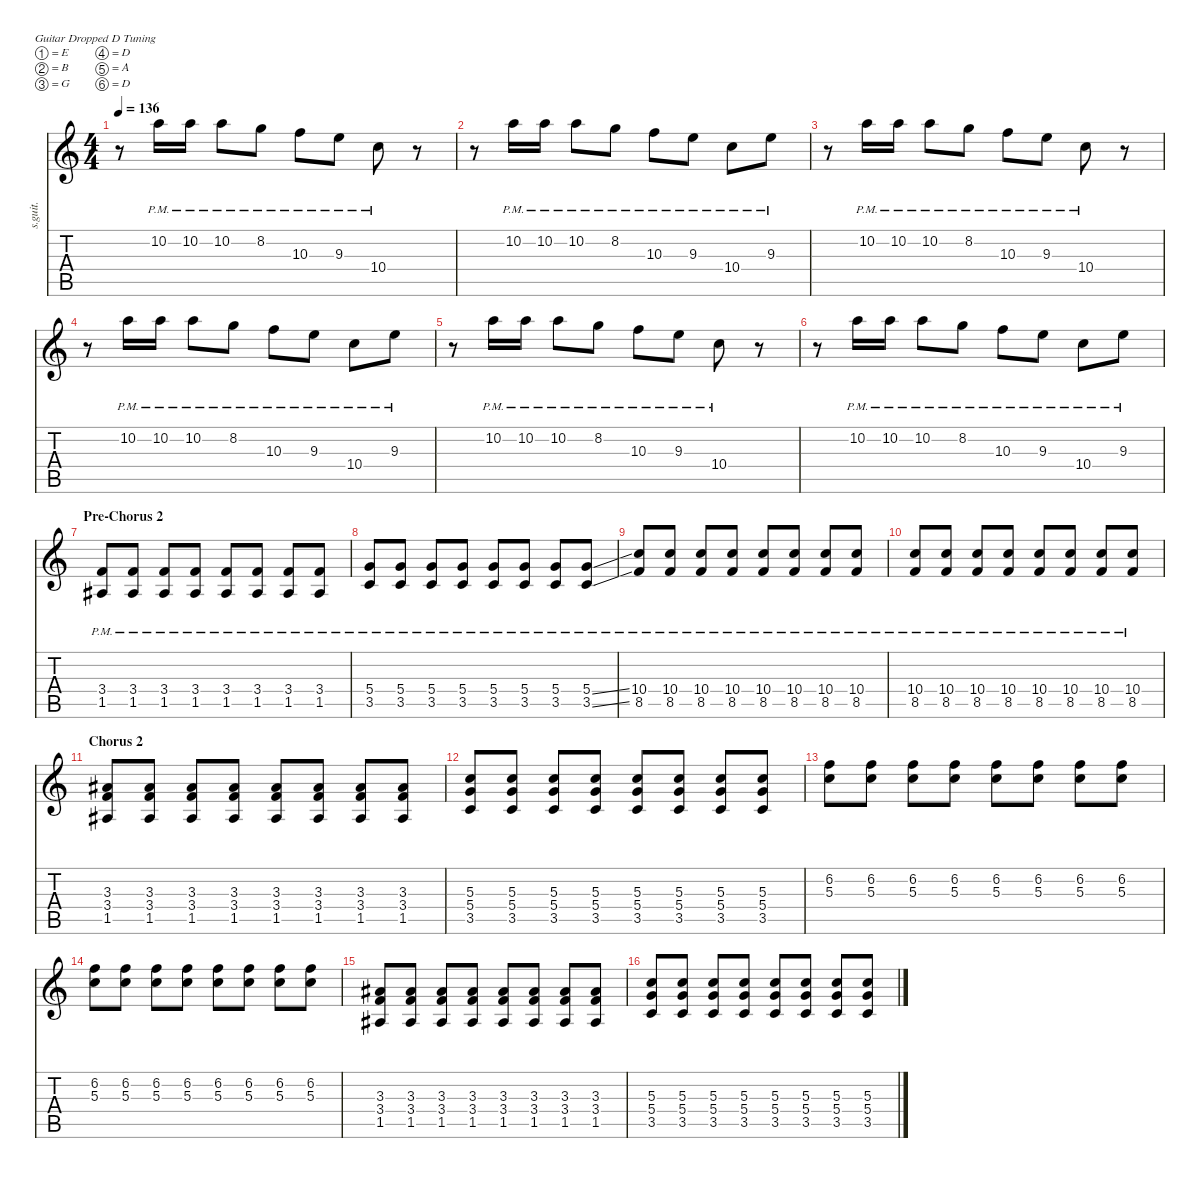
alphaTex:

\defaultSystemsLayout 4
\hideDynamics
\bracketExtendMode nobrackets
\track ("Taylor York - Lead" "s.guit.") {instrument overdrivenguitar}
\staff {score tabs}
\tuning (E4 B3 G3 D3 A2 D2)
\ts (4 4)
\tempo 136
\clef g2
\ks c
r.8{dy f} 10.2{pm}.16{lyrics (0 "") lyrics (1 "") lyrics (2 "") lyrics (3 "") lyrics (4 "")} 10.2{pm}.16{lyrics (0 "") lyrics (1 "") lyrics (2 "") lyrics (3 "") lyrics (4 "")} 10.2{pm}.8{lyrics (0 "") lyrics (1 "") lyrics (2 "") lyrics (3 "") lyrics (4 "")} 8.2{pm}.8{lyrics (0 "") lyrics (1 "") lyrics (2 "") lyrics (3 "") lyrics (4 "")} 10.3{pm}.8{lyrics (0 "") lyrics (1 "") lyrics (2 "") lyrics (3 "") lyrics (4 "")} 9.3{pm}.8{lyrics (0 "") lyrics (1 "") lyrics (2 "") lyrics (3 "") lyrics (4 "")} 10.4{pm}.8{lyrics (0 "") lyrics (1 "") lyrics (2 "") lyrics (3 "") lyrics (4 "")} r.8 |
r.8 10.2{pm}.16{lyrics (0 "") lyrics (1 "") lyrics (2 "") lyrics (3 "") lyrics (4 "")} 10.2{pm}.16{lyrics (0 "") lyrics (1 "") lyrics (2 "") lyrics (3 "") lyrics (4 "")} 10.2{pm}.8{lyrics (0 "") lyrics (1 "") lyrics (2 "") lyrics (3 "") lyrics (4 "")} 8.2{pm}.8{lyrics (0 "") lyrics (1 "") lyrics (2 "") lyrics (3 "") lyrics (4 "")} 10.3{pm}.8{lyrics (0 "") lyrics (1 "") lyrics (2 "") lyrics (3 "") lyrics (4 "")} 9.3{pm}.8{lyrics (0 "") lyrics (1 "") lyrics (2 "") lyrics (3 "") lyrics (4 "")} 10.4{pm}.8{lyrics (0 "") lyrics (1 "") lyrics (2 "") lyrics (3 "") lyrics (4 "")} 9.3{pm}.8{lyrics (0 "") lyrics (1 "") lyrics (2 "") lyrics (3 "") lyrics (4 "")} |
r.8 10.2{pm}.16{lyrics (0 "") lyrics (1 "") lyrics (2 "") lyrics (3 "") lyrics (4 "")} 10.2{pm}.16{lyrics (0 "") lyrics (1 "") lyrics (2 "") lyrics (3 "") lyrics (4 "")} 10.2{pm}.8{lyrics (0 "") lyrics (1 "") lyrics (2 "") lyrics (3 "") lyrics (4 "")} 8.2{pm}.8{lyrics (0 "") lyrics (1 "") lyrics (2 "") lyrics (3 "") lyrics (4 "")} 10.3{pm}.8{lyrics (0 "") lyrics (1 "") lyrics (2 "") lyrics (3 "") lyrics (4 "")} 9.3{pm}.8{lyrics (0 "") lyrics (1 "") lyrics (2 "") lyrics (3 "") lyrics (4 "")} 10.4{pm}.8{lyrics (0 "") lyrics (1 "") lyrics (2 "") lyrics (3 "") lyrics (4 "")} r.8 |
r.8 10.2{pm}.16{lyrics (0 "") lyrics (1 "") lyrics (2 "") lyrics (3 "") lyrics (4 "")} 10.2{pm}.16{lyrics (0 "") lyrics (1 "") lyrics (2 "") lyrics (3 "") lyrics (4 "")} 10.2{pm}.8{lyrics (0 "") lyrics (1 "") lyrics (2 "") lyrics (3 "") lyrics (4 "")} 8.2{pm}.8{lyrics (0 "") lyrics (1 "") lyrics (2 "") lyrics (3 "") lyrics (4 "")} 10.3{pm}.8{lyrics (0 "") lyrics (1 "") lyrics (2 "") lyrics (3 "") lyrics (4 "")} 9.3{pm}.8{lyrics (0 "") lyrics (1 "") lyrics (2 "") lyrics (3 "") lyrics (4 "")} 10.4{pm}.8{lyrics (0 "") lyrics (1 "") lyrics (2 "") lyrics (3 "") lyrics (4 "")} 9.3{pm}.8{lyrics (0 "") lyrics (1 "") lyrics (2 "") lyrics (3 "") lyrics (4 "")} |
r.8 10.2{pm}.16{lyrics (0 "") lyrics (1 "") lyrics (2 "") lyrics (3 "") lyrics (4 "")} 10.2{pm}.16{lyrics (0 "") lyrics (1 "") lyrics (2 "") lyrics (3 "") lyrics (4 "")} 10.2{pm}.8{lyrics (0 "") lyrics (1 "") lyrics (2 "") lyrics (3 "") lyrics (4 "")} 8.2{pm}.8{lyrics (0 "") lyrics (1 "") lyrics (2 "") lyrics (3 "") lyrics (4 "")} 10.3{pm}.8{lyrics (0 "") lyrics (1 "") lyrics (2 "") lyrics (3 "") lyrics (4 "")} 9.3{pm}.8{lyrics (0 "") lyrics (1 "") lyrics (2 "") lyrics (3 "") lyrics (4 "")} 10.4{pm}.8{lyrics (0 "") lyrics (1 "") lyrics (2 "") lyrics (3 "") lyrics (4 "")} r.8 |
r.8 10.2{pm}.16{lyrics (0 "") lyrics (1 "") lyrics (2 "") lyrics (3 "") lyrics (4 "")} 10.2{pm}.16{lyrics (0 "") lyrics (1 "") lyrics (2 "") lyrics (3 "") lyrics (4 "")} 10.2{pm}.8{lyrics (0 "") lyrics (1 "") lyrics (2 "") lyrics (3 "") lyrics (4 "")} 8.2{pm}.8{lyrics (0 "") lyrics (1 "") lyrics (2 "") lyrics (3 "") lyrics (4 "")} 10.3{pm}.8{lyrics (0 "") lyrics (1 "") lyrics (2 "") lyrics (3 "") lyrics (4 "")} 9.3{pm}.8{lyrics (0 "") lyrics (1 "") lyrics (2 "") lyrics (3 "") lyrics (4 "")} 10.4{pm}.8{lyrics (0 "") lyrics (1 "") lyrics (2 "") lyrics (3 "") lyrics (4 "")} 9.3{pm}.8{lyrics (0 "") lyrics (1 "") lyrics (2 "") lyrics (3 "") lyrics (4 "")} |
\section ("" "Pre-Chorus 2")
(3.4{pm} 1.5{pm acc #}).8{lyrics (0 "") lyrics (1 "") lyrics (2 "") lyrics (3 "") lyrics (4 "")} (3.4{pm} 1.5{pm acc #}).8{lyrics (0 "") lyrics (1 "") lyrics (2 "") lyrics (3 "") lyrics (4 "")} (3.4{pm} 1.5{pm acc #}).8{lyrics (0 "") lyrics (1 "") lyrics (2 "") lyrics (3 "") lyrics (4 "")} (3.4{pm} 1.5{pm acc #}).8{lyrics (0 "") lyrics (1 "") lyrics (2 "") lyrics (3 "") lyrics (4 "")} (3.4{pm} 1.5{pm acc #}).8{lyrics (0 "") lyrics (1 "") lyrics (2 "") lyrics (3 "") lyrics (4 "")} (3.4{pm} 1.5{pm acc #}).8{lyrics (0 "") lyrics (1 "") lyrics (2 "") lyrics (3 "") lyrics (4 "")} (3.4{pm} 1.5{pm acc #}).8{lyrics (0 "") lyrics (1 "") lyrics (2 "") lyrics (3 "") lyrics (4 "")} (3.4{pm} 1.5{pm acc #}).8{lyrics (0 "") lyrics (1 "") lyrics (2 "") lyrics (3 "") lyrics (4 "")} |
(5.4{pm} 3.5{pm}).8{lyrics (0 "") lyrics (1 "") lyrics (2 "") lyrics (3 "") lyrics (4 "")} (5.4{pm} 3.5{pm}).8{lyrics (0 "") lyrics (1 "") lyrics (2 "") lyrics (3 "") lyrics (4 "")} (5.4{pm} 3.5{pm}).8{lyrics (0 "") lyrics (1 "") lyrics (2 "") lyrics (3 "") lyrics (4 "")} (5.4{pm} 3.5{pm}).8{lyrics (0 "") lyrics (1 "") lyrics (2 "") lyrics (3 "") lyrics (4 "")} (5.4{pm} 3.5{pm}).8{lyrics (0 "") lyrics (1 "") lyrics (2 "") lyrics (3 "") lyrics (4 "")} (5.4{pm} 3.5{pm}).8{lyrics (0 "") lyrics (1 "") lyrics (2 "") lyrics (3 "") lyrics (4 "")} (5.4{pm} 3.5{pm}).8{lyrics (0 "") lyrics (1 "") lyrics (2 "") lyrics (3 "") lyrics (4 "")} (5.4{ss pm} 3.5{ss pm}).8{lyrics (0 "") lyrics (1 "") lyrics (2 "") lyrics (3 "") lyrics (4 "")} |
(10.4{pm} 8.5{pm}).8{lyrics (0 "") lyrics (1 "") lyrics (2 "") lyrics (3 "") lyrics (4 "")} (10.4{pm} 8.5{pm}).8{lyrics (0 "") lyrics (1 "") lyrics (2 "") lyrics (3 "") lyrics (4 "")} (10.4{pm} 8.5{pm}).8{lyrics (0 "") lyrics (1 "") lyrics (2 "") lyrics (3 "") lyrics (4 "")} (10.4{pm} 8.5{pm}).8{lyrics (0 "") lyrics (1 "") lyrics (2 "") lyrics (3 "") lyrics (4 "")} (10.4{pm} 8.5{pm}).8{lyrics (0 "") lyrics (1 "") lyrics (2 "") lyrics (3 "") lyrics (4 "")} (10.4{pm} 8.5{pm}).8{lyrics (0 "") lyrics (1 "") lyrics (2 "") lyrics (3 "") lyrics (4 "")} (10.4{pm} 8.5{pm}).8{lyrics (0 "") lyrics (1 "") lyrics (2 "") lyrics (3 "") lyrics (4 "")} (10.4{pm} 8.5{pm}).8{lyrics (0 "") lyrics (1 "") lyrics (2 "") lyrics (3 "") lyrics (4 "")} |
(10.4{pm} 8.5{pm}).8{lyrics (0 "") lyrics (1 "") lyrics (2 "") lyrics (3 "") lyrics (4 "")} (10.4{pm} 8.5{pm}).8{lyrics (0 "") lyrics (1 "") lyrics (2 "") lyrics (3 "") lyrics (4 "")} (10.4{pm} 8.5{pm}).8{lyrics (0 "") lyrics (1 "") lyrics (2 "") lyrics (3 "") lyrics (4 "")} (10.4{pm} 8.5{pm}).8{lyrics (0 "") lyrics (1 "") lyrics (2 "") lyrics (3 "") lyrics (4 "")} (10.4{pm} 8.5{pm}).8{lyrics (0 "") lyrics (1 "") lyrics (2 "") lyrics (3 "") lyrics (4 "")} (10.4{pm} 8.5{pm}).8{lyrics (0 "") lyrics (1 "") lyrics (2 "") lyrics (3 "") lyrics (4 "")} (10.4{pm} 8.5{pm}).8{lyrics (0 "") lyrics (1 "") lyrics (2 "") lyrics (3 "") lyrics (4 "")} (10.4{pm} 8.5{pm}).8{lyrics (0 "") lyrics (1 "") lyrics (2 "") lyrics (3 "") lyrics (4 "")} |
\section ("" "Chorus 2")
(3.3{acc #} 3.4 1.5{acc #}).8{lyrics (0 "") lyrics (1 "") lyrics (2 "") lyrics (3 "") lyrics (4 "")} (3.3{acc #} 3.4 1.5{acc #}).8{lyrics (0 "") lyrics (1 "") lyrics (2 "") lyrics (3 "") lyrics (4 "")} (3.3{acc #} 3.4 1.5{acc #}).8{lyrics (0 "") lyrics (1 "") lyrics (2 "") lyrics (3 "") lyrics (4 "")} (3.3{acc #} 3.4 1.5{acc #}).8{lyrics (0 "") lyrics (1 "") lyrics (2 "") lyrics (3 "") lyrics (4 "")} (3.3{acc #} 3.4 1.5{acc #}).8{lyrics (0 "") lyrics (1 "") lyrics (2 "") lyrics (3 "") lyrics (4 "")} (3.3{acc #} 3.4 1.5{acc #}).8{lyrics (0 "") lyrics (1 "") lyrics (2 "") lyrics (3 "") lyrics (4 "")} (3.3{acc #} 3.4 1.5{acc #}).8{lyrics (0 "") lyrics (1 "") lyrics (2 "") lyrics (3 "") lyrics (4 "")} (3.3{acc #} 3.4 1.5{acc #}).8{lyrics (0 "") lyrics (1 "") lyrics (2 "") lyrics (3 "") lyrics (4 "")} |
(5.3 5.4 3.5).8{lyrics (0 "") lyrics (1 "") lyrics (2 "") lyrics (3 "") lyrics (4 "")} (5.3 5.4 3.5).8{lyrics (0 "") lyrics (1 "") lyrics (2 "") lyrics (3 "") lyrics (4 "")} (5.3 5.4 3.5).8{lyrics (0 "") lyrics (1 "") lyrics (2 "") lyrics (3 "") lyrics (4 "")} (5.3 5.4 3.5).8{lyrics (0 "") lyrics (1 "") lyrics (2 "") lyrics (3 "") lyrics (4 "")} (5.3 5.4 3.5).8{lyrics (0 "") lyrics (1 "") lyrics (2 "") lyrics (3 "") lyrics (4 "")} (5.3 5.4 3.5).8{lyrics (0 "") lyrics (1 "") lyrics (2 "") lyrics (3 "") lyrics (4 "")} (5.3 5.4 3.5).8{lyrics (0 "") lyrics (1 "") lyrics (2 "") lyrics (3 "") lyrics (4 "")} (5.3 5.4 3.5).8{lyrics (0 "") lyrics (1 "") lyrics (2 "") lyrics (3 "") lyrics (4 "")} |
(6.2 5.3).8{lyrics (0 "") lyrics (1 "") lyrics (2 "") lyrics (3 "") lyrics (4 "")} (6.2 5.3).8{lyrics (0 "") lyrics (1 "") lyrics (2 "") lyrics (3 "") lyrics (4 "")} (6.2 5.3).8{lyrics (0 "") lyrics (1 "") lyrics (2 "") lyrics (3 "") lyrics (4 "")} (6.2 5.3).8{lyrics (0 "") lyrics (1 "") lyrics (2 "") lyrics (3 "") lyrics (4 "")} (6.2 5.3).8{lyrics (0 "") lyrics (1 "") lyrics (2 "") lyrics (3 "") lyrics (4 "")} (6.2 5.3).8{lyrics (0 "") lyrics (1 "") lyrics (2 "") lyrics (3 "") lyrics (4 "")} (6.2 5.3).8{lyrics (0 "") lyrics (1 "") lyrics (2 "") lyrics (3 "") lyrics (4 "")} (6.2 5.3).8{lyrics (0 "") lyrics (1 "") lyrics (2 "") lyrics (3 "") lyrics (4 "")} |
(6.2 5.3).8{lyrics (0 "") lyrics (1 "") lyrics (2 "") lyrics (3 "") lyrics (4 "")} (6.2 5.3).8{lyrics (0 "") lyrics (1 "") lyrics (2 "") lyrics (3 "") lyrics (4 "")} (6.2 5.3).8{lyrics (0 "") lyrics (1 "") lyrics (2 "") lyrics (3 "") lyrics (4 "")} (6.2 5.3).8{lyrics (0 "") lyrics (1 "") lyrics (2 "") lyrics (3 "") lyrics (4 "")} (6.2 5.3).8{lyrics (0 "") lyrics (1 "") lyrics (2 "") lyrics (3 "") lyrics (4 "")} (6.2 5.3).8{lyrics (0 "") lyrics (1 "") lyrics (2 "") lyrics (3 "") lyrics (4 "")} (6.2 5.3).8{lyrics (0 "") lyrics (1 "") lyrics (2 "") lyrics (3 "") lyrics (4 "")} (6.2 5.3).8{lyrics (0 "") lyrics (1 "") lyrics (2 "") lyrics (3 "") lyrics (4 "")} |
(3.3{acc #} 3.4 1.5{acc #}).8{lyrics (0 "") lyrics (1 "") lyrics (2 "") lyrics (3 "") lyrics (4 "")} (3.3{acc #} 3.4 1.5{acc #}).8{lyrics (0 "") lyrics (1 "") lyrics (2 "") lyrics (3 "") lyrics (4 "")} (3.3{acc #} 3.4 1.5{acc #}).8{lyrics (0 "") lyrics (1 "") lyrics (2 "") lyrics (3 "") lyrics (4 "")} (3.3{acc #} 3.4 1.5{acc #}).8{lyrics (0 "") lyrics (1 "") lyrics (2 "") lyrics (3 "") lyrics (4 "")} (3.3{acc #} 3.4 1.5{acc #}).8{lyrics (0 "") lyrics (1 "") lyrics (2 "") lyrics (3 "") lyrics (4 "")} (3.3{acc #} 3.4 1.5{acc #}).8{lyrics (0 "") lyrics (1 "") lyrics (2 "") lyrics (3 "") lyrics (4 "")} (3.3{acc #} 3.4 1.5{acc #}).8{lyrics (0 "") lyrics (1 "") lyrics (2 "") lyrics (3 "") lyrics (4 "")} (3.3{acc #} 3.4 1.5{acc #}).8{lyrics (0 "") lyrics (1 "") lyrics (2 "") lyrics (3 "") lyrics (4 "")} |
(5.3 5.4 3.5).8{lyrics (0 "") lyrics (1 "") lyrics (2 "") lyrics (3 "") lyrics (4 "")} (5.3 5.4 3.5).8{lyrics (0 "") lyrics (1 "") lyrics (2 "") lyrics (3 "") lyrics (4 "")} (5.3 5.4 3.5).8{lyrics (0 "") lyrics (1 "") lyrics (2 "") lyrics (3 "") lyrics (4 "")} (5.3 5.4 3.5).8{lyrics (0 "") lyrics (1 "") lyrics (2 "") lyrics (3 "") lyrics (4 "")} (5.3 5.4 3.5).8{lyrics (0 "") lyrics (1 "") lyrics (2 "") lyrics (3 "") lyrics (4 "")} (5.3 5.4 3.5).8{lyrics (0 "") lyrics (1 "") lyrics (2 "") lyrics (3 "") lyrics (4 "")} (5.3 5.4 3.5).8{lyrics (0 "") lyrics (1 "") lyrics (2 "") lyrics (3 "") lyrics (4 "")} (5.3 5.4 3.5).8{lyrics (0 "") lyrics (1 "") lyrics (2 "") lyrics (3 "") lyrics (4 "")}
